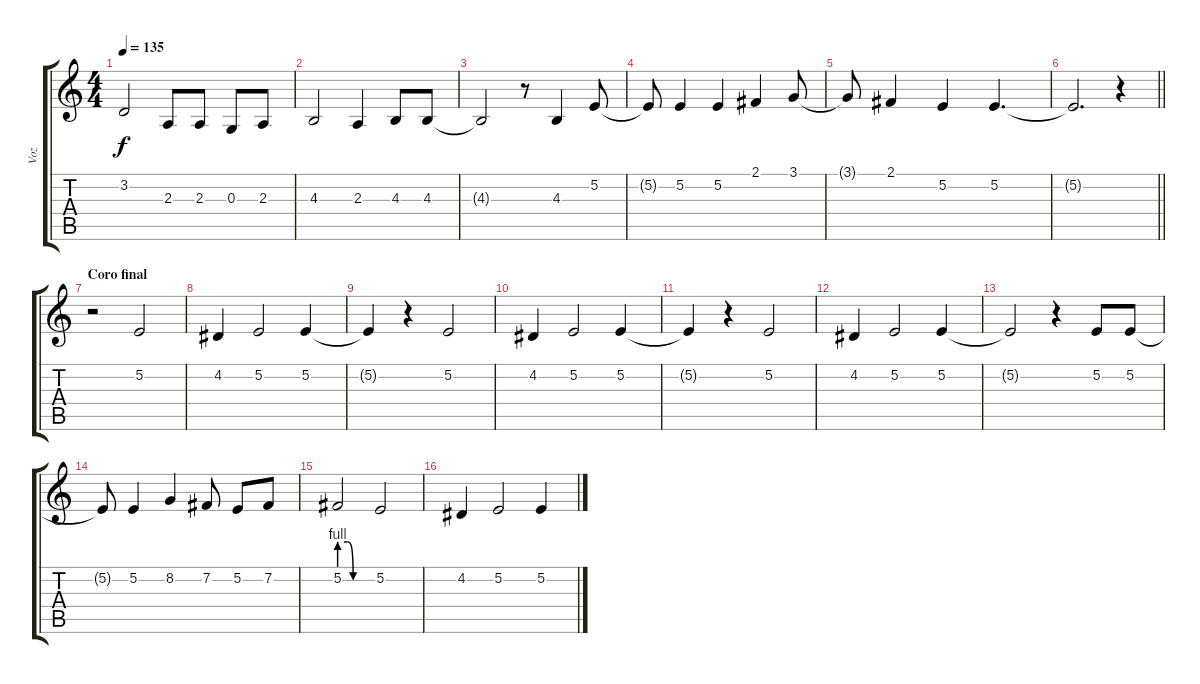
\track ("Voz" "Voz") {instrument flute}
\staff {score tabs}
\tuning (E4 B3 G3 D3 A2 E2) {hide}
\ts (4 4)
\tempo 135
\clef g2
\ks c
3.2{t}.2{dy f} 2.3.8 2.3.8 0.3.8 2.3.8 |
4.3.2 2.3.4 4.3.8 4.3.8 |
4.3{t}.2 r.8 4.3.4 5.2.8 |
5.2{t}.8 5.2.4 5.2.4 2.1.4 3.1.8 |
3.1{t}.8 2.1.4 5.2.4 5.2.4{d} |
\barLineRight lightlight
5.2{t}.2{d} r.4 |
\section ("" "Coro final")
r.2 5.2.2 |
4.2.4 5.2.2 5.2.4 |
5.2{t}.4 r.4 5.2.2 |
4.2.4 5.2.2 5.2.4 |
5.2{t}.4 r.4 5.2.2 |
4.2.4 5.2.2 5.2.4 |
5.2{t}.2 r.4 5.2.8 5.2.8 |
5.2{t}.8 5.2.4 8.2.4 7.2.8 5.2.8 7.2.8 |
5.2{be (custom 0 4 15 4 25 0 60 0)}.2 5.2.2 |
4.2.4 5.2.2 5.2.4
